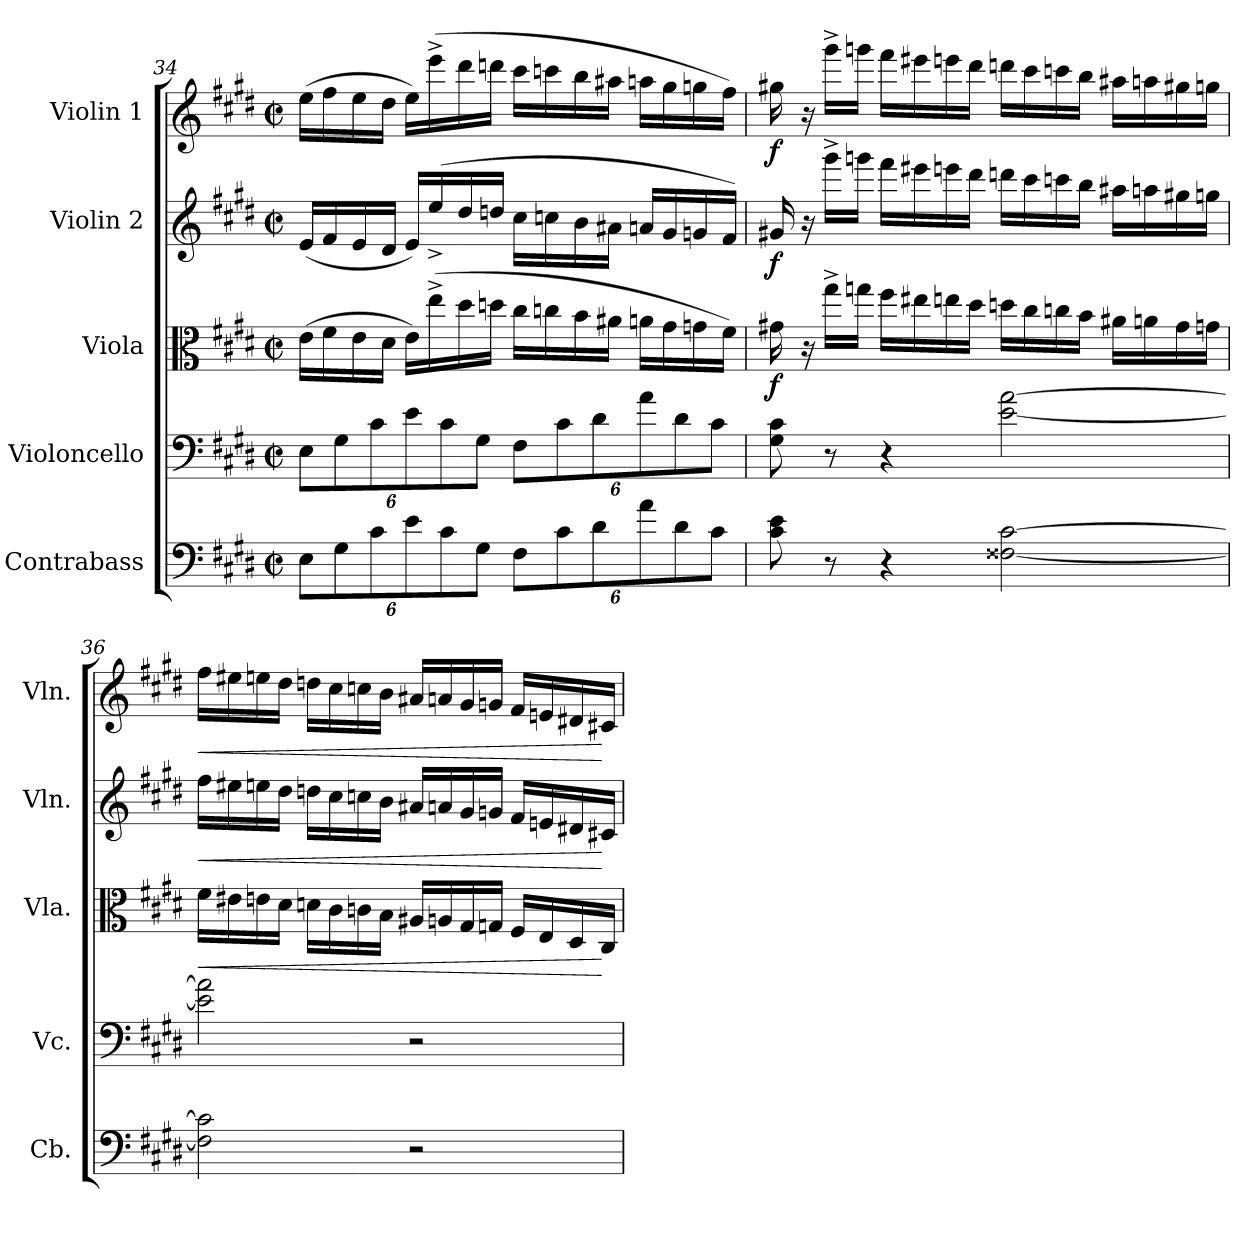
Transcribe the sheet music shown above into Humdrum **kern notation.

**kern	**kern	**kern	**dynam	**kern	**dynam	**kern	**dynam
*part5	*part4	*part3	*part3	*part2	*part2	*part1	*part1
*staff5	*staff4	*staff3	*staff3	*staff2	*staff2	*staff1	*staff1
*I"Contrabass	*I"Violoncello	*I"Viola	*	*I"Violin 2	*	*I"Violin 1	*
*I'Cb.	*I'Vc.	*I'Vla.	*	*I'Vln.	*	*I'Vln.	*
*clefF4	*clefF4	*clefC3	*	*clefG2	*	*clefG2	*
*ITrd7c12	*	*	*	*	*	*	*
*k[f#c#g#d#]	*k[f#c#g#d#]	*k[f#c#g#d#]	*	*k[f#c#g#d#]	*	*k[f#c#g#d#]	*
*M2/2	*M2/2	*M2/2	*	*M2/2	*	*M2/2	*
*met(c|)	*met(c|)	*met(c|)	*	*met(c|)	*	*met(c|)	*
*Xbrackettup	*Xbrackettup	*	*	*	*	*	*
=34	=34	=34	=34	=34	=34	=34	=34
12EE\L	12E\L	(16e\LL	.	(16e/LL	.	(16ee\LL	.
.	.	16f#\	.	16f#/	.	16ff#\	.
12GG#\	12G#\	.	.	.	.	.	.
.	.	16e\	.	16e/	.	16ee\	.
12C#\	12c#\	.	.	.	.	.	.
.	.	16d#\JJ	.	16d#/JJ	.	16dd#\JJ	.
12E\	12e\	16e\LL)	.	16e/LL)	.	16ee\LL)	.
.	.	(16ee^\	.	(16ee^/	.	(16eee^\	.
12C#\	12c#\	.	.	.	.	.	.
.	.	16dd#\	.	16dd#/	.	16ddd#\	.
12GG#\J	12G#\J	.	.	.	.	.	.
.	.	16ddn\JJ	.	16ddn/JJ	.	16dddn\JJ	.
12FF#\L	12F#\L	16cc#\LL	.	16cc#\LL	.	16ccc#\LL	.
.	.	16ccn\	.	16ccn\	.	16cccn\	.
12C#\	12c#\	.	.	.	.	.	.
.	.	16b\	.	16b\	.	16bb\	.
12D#\	12d#\	.	.	.	.	.	.
.	.	16a#X\JJ	.	16a#X\JJ	.	16aa#X\JJ	.
12A\	12a\	16an\LL	.	16an/LL	.	16aan\LL	.
.	.	16g#\	.	16g#/	.	16gg#\	.
12D#\	12d#\	.	.	.	.	.	.
.	.	16gn\	.	16gn/	.	16ggn\	.
12C#\J	12c#\J	.	.	.	.	.	.
.	.	16f#\JJ)	.	16f#/JJ)	.	16ff#\JJ)	.
!!LO:PB:g=z
=35	=35	=35	=35	=35	=35	=35	=35
!	!	!	!LO:DY:b	!	!LO:DY:b	!	!LO:DY:b
8C#\ 8E\	8G#\ 8c#\	16g#X\	f	16g#X/	f	16gg#X\	f
.	.	16r	.	16r	.	16r	.
8r	8r	16gg#^\LL	.	16ggg#^\LL	.	16ggg#^\LL	.
.	.	16ggn\JJ	.	16gggn\JJ	.	16gggn\JJ	.
4r	4r	16ff#\LL	.	16fff#\LL	.	16fff#\LL	.
.	.	16ee#X\	.	16eee#X\	.	16eee#X\	.
.	.	16een\	.	16eeen\	.	16eeen\	.
.	.	16dd#\JJ	.	16ddd#\JJ	.	16ddd#\JJ	.
[2FF##X\ [2C#\	[2e\ [2a\	16ddn\LL	.	16dddn\LL	.	16dddn\LL	.
.	.	16cc#\	.	16ccc#\	.	16ccc#\	.
.	.	16ccn\	.	16cccn\	.	16cccn\	.
.	.	16b\JJ	.	16bb\JJ	.	16bb\JJ	.
.	.	16a#X\LL	.	16aa#X\LL	.	16aa#X\LL	.
.	.	16an\	.	16aan\	.	16aan\	.
.	.	16g#\	.	16gg#X\	.	16gg#X\	.
.	.	16gn\JJ	.	16ggn\JJ	.	16ggn\JJ	.
!!LO:LB:g=z
=36	=36	=36	=36	=36	=36	=36	=36
!	!	!	!LO:HP:b	!	!LO:HP:b	!	!LO:HP:b
2FF##\] 2C#\]	2e\] 2a\]	16f#\LL	<	16ff#\LL	<	16ff#\LL	<
.	.	16e#X\	.	16ee#X\	.	16ee#X\	.
.	.	16en\	.	16een\	.	16een\	.
.	.	16d#\JJ	.	16dd#\JJ	.	16dd#\JJ	.
.	.	16dn\LL	.	16ddn\LL	.	16ddn\LL	.
.	.	16c#\	.	16cc#\	.	16cc#\	.
.	.	16cn\	.	16ccn\	.	16ccn\	.
.	.	16B\JJ	.	16b\JJ	.	16b\JJ	.
2r	2r	16A#X/LL	.	16a#X/LL	.	16a#X/LL	.
.	.	16An/	.	16an/	.	16an/	.
.	.	16G#/	.	16g#/	.	16g#/	.
.	.	16Gn/JJ	.	16gn/JJ	.	16gn/JJ	.
.	.	16F#/LL	.	16f#/LL	.	16f#/LL	.
.	.	16E/	.	16en/	.	16en/	.
.	.	16D#/	.	16d#X/	.	16d#X/	.
.	.	16C#/JJ	[	16c#X/JJ	[	16c#X/JJ	[
=	=	=	=	=	=	=	=
*-	*-	*-	*-	*-	*-	*-	*-
